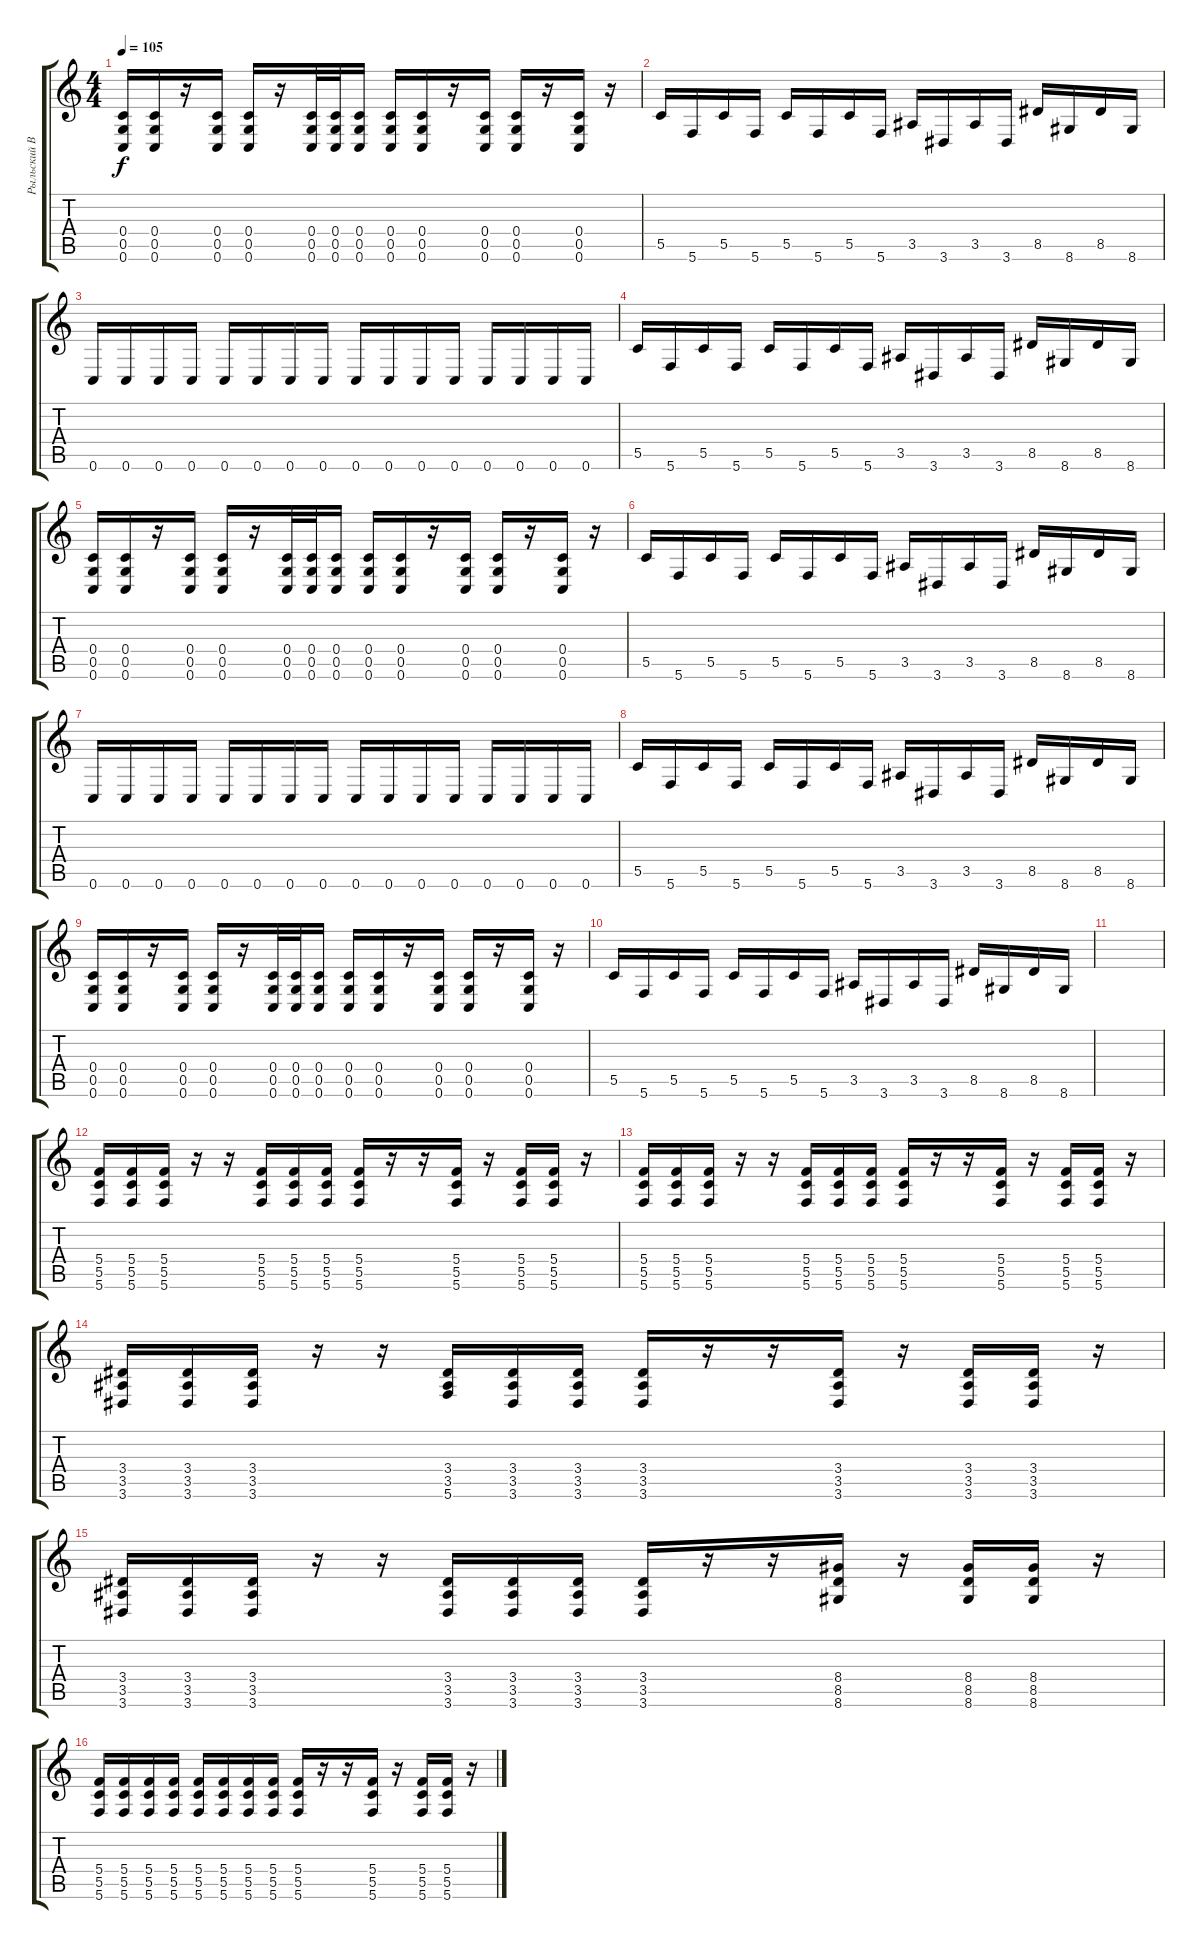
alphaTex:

\track ("Рыльский Владислав" "Рыльский В") {instrument distortionguitar}
\staff {score tabs}
\tuning (D4 A3 F3 C3 G2 C2) {hide}
\ts (4 4)
\tempo 105
\clef g2
\ks c
(0.4 0.5 0.6).16{dy f} (0.4 0.5 0.6).16 r.16 (0.4 0.5 0.6).16 (0.4 0.5 0.6).16 r.16 (0.4 0.5 0.6).32 (0.4 0.5 0.6).32 (0.4 0.5 0.6).16 (0.4 0.5 0.6).16 (0.4 0.5 0.6).16 r.16 (0.4 0.5 0.6).16 (0.4 0.5 0.6).16 r.16 (0.4 0.5 0.6).16 r.16 |
5.5.16 5.6.16 5.5.16 5.6.16 5.5.16 5.6.16 5.5.16 5.6.16 3.5.16 3.6.16 3.5.16 3.6.16 8.5.16 8.6.16 8.5.16 8.6.16 |
0.6.16 0.6.16 0.6.16 0.6.16 0.6.16 0.6.16 0.6.16 0.6.16 0.6.16 0.6.16 0.6.16 0.6.16 0.6.16 0.6.16 0.6.16 0.6.16 |
5.5.16 5.6.16 5.5.16 5.6.16 5.5.16 5.6.16 5.5.16 5.6.16 3.5.16 3.6.16 3.5.16 3.6.16 8.5.16 8.6.16 8.5.16 8.6.16 |
(0.4 0.5 0.6).16 (0.4 0.5 0.6).16 r.16 (0.4 0.5 0.6).16 (0.4 0.5 0.6).16 r.16 (0.4 0.5 0.6).32 (0.4 0.5 0.6).32 (0.4 0.5 0.6).16 (0.4 0.5 0.6).16 (0.4 0.5 0.6).16 r.16 (0.4 0.5 0.6).16 (0.4 0.5 0.6).16 r.16 (0.4 0.5 0.6).16 r.16 |
5.5.16 5.6.16 5.5.16 5.6.16 5.5.16 5.6.16 5.5.16 5.6.16 3.5.16 3.6.16 3.5.16 3.6.16 8.5.16 8.6.16 8.5.16 8.6.16 |
0.6.16 0.6.16 0.6.16 0.6.16 0.6.16 0.6.16 0.6.16 0.6.16 0.6.16 0.6.16 0.6.16 0.6.16 0.6.16 0.6.16 0.6.16 0.6.16 |
5.5.16 5.6.16 5.5.16 5.6.16 5.5.16 5.6.16 5.5.16 5.6.16 3.5.16 3.6.16 3.5.16 3.6.16 8.5.16 8.6.16 8.5.16 8.6.16 |
(0.4 0.5 0.6).16 (0.4 0.5 0.6).16 r.16 (0.4 0.5 0.6).16 (0.4 0.5 0.6).16 r.16 (0.4 0.5 0.6).32 (0.4 0.5 0.6).32 (0.4 0.5 0.6).16 (0.4 0.5 0.6).16 (0.4 0.5 0.6).16 r.16 (0.4 0.5 0.6).16 (0.4 0.5 0.6).16 r.16 (0.4 0.5 0.6).16 r.16 |
5.5.16 5.6.16 5.5.16 5.6.16 5.5.16 5.6.16 5.5.16 5.6.16 3.5.16 3.6.16 3.5.16 3.6.16 8.5.16 8.6.16 8.5.16 8.6.16 |
|
(5.4 5.5 5.6).16 (5.4 5.5 5.6).16 (5.4 5.5 5.6).16 r.16 r.16 (5.4 5.5 5.6).16 (5.4 5.5 5.6).16 (5.4 5.5 5.6).16 (5.4 5.5 5.6).16 r.16 r.16 (5.4 5.5 5.6).16 r.16 (5.4 5.5 5.6).16 (5.4 5.5 5.6).16 r.16 |
(5.4 5.5 5.6).16 (5.4 5.5 5.6).16 (5.4 5.5 5.6).16 r.16 r.16 (5.4 5.5 5.6).16 (5.4 5.5 5.6).16 (5.4 5.5 5.6).16 (5.4 5.5 5.6).16 r.16 r.16 (5.4 5.5 5.6).16 r.16 (5.4 5.5 5.6).16 (5.4 5.5 5.6).16 r.16 |
(3.4 3.5 3.6).16 (3.4 3.5 3.6).16 (3.4 3.5 3.6).16 r.16 r.16 (3.4 3.5 5.6).16 (3.4 3.5 3.6).16 (3.4 3.5 3.6).16 (3.4 3.5 3.6).16 r.16 r.16 (3.4 3.5 3.6).16 r.16 (3.4 3.5 3.6).16 (3.4 3.5 3.6).16 r.16 |
(3.4 3.5 3.6).16 (3.4 3.5 3.6).16 (3.4 3.5 3.6).16 r.16 r.16 (3.4 3.5 3.6).16 (3.4 3.5 3.6).16 (3.4 3.5 3.6).16 (3.4 3.5 3.6).16 r.16 r.16 (8.4 8.5 8.6).16 r.16 (8.4 8.5 8.6).16 (8.4 8.5 8.6).16 r.16 |
(5.4 5.5 5.6).16 (5.4 5.5 5.6).16 (5.4 5.5 5.6).16 (5.4 5.5 5.6).16 (5.4 5.5 5.6).16 (5.4 5.5 5.6).16 (5.4 5.5 5.6).16 (5.4 5.5 5.6).16 (5.4 5.5 5.6).16 r.16 r.16 (5.4 5.5 5.6).16 r.16 (5.4 5.5 5.6).16 (5.4 5.5 5.6).16 r.16
